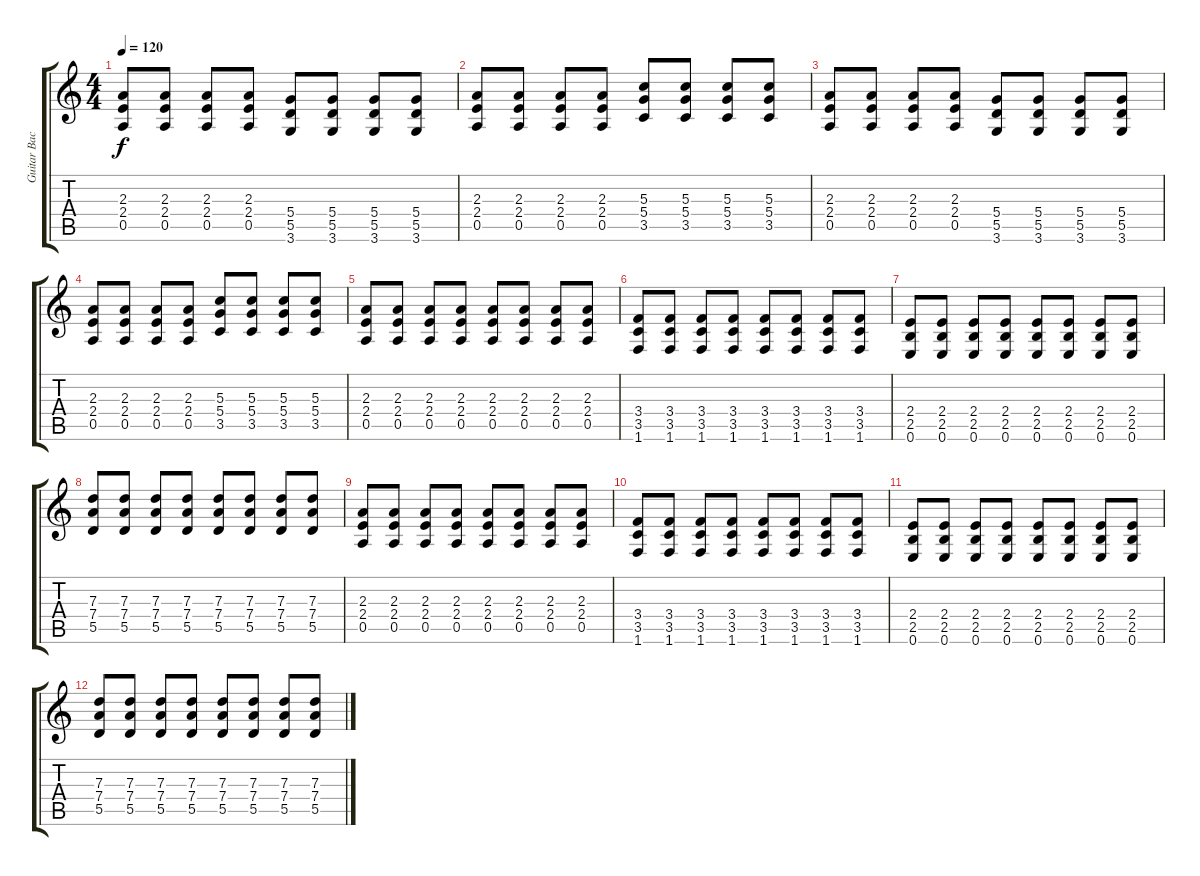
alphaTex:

\track ("Guitar Backup" "Guitar Bac") {instrument distortionguitar}
\staff {score tabs}
\tuning (E4 B3 G3 D3 A2 E2) {hide}
\ts (4 4)
\tempo 120
\clef g2
\ks c
(2.3 2.4 0.5).8{dy f instrument distortionguitar} (2.3 2.4 0.5).8 (2.3 2.4 0.5).8 (2.3 2.4 0.5).8 (5.4 5.5 3.6).8 (5.4 5.5 3.6).8 (5.4 5.5 3.6).8 (5.4 5.5 3.6).8 |
(2.3 2.4 0.5).8 (2.3 2.4 0.5).8 (2.3 2.4 0.5).8 (2.3 2.4 0.5).8 (5.3 5.4 3.5).8 (5.3 5.4 3.5).8 (5.3 5.4 3.5).8 (5.3 5.4 3.5).8 |
(2.3 2.4 0.5).8 (2.3 2.4 0.5).8 (2.3 2.4 0.5).8 (2.3 2.4 0.5).8 (5.4 5.5 3.6).8 (5.4 5.5 3.6).8 (5.4 5.5 3.6).8 (5.4 5.5 3.6).8 |
(2.3 2.4 0.5).8 (2.3 2.4 0.5).8 (2.3 2.4 0.5).8 (2.3 2.4 0.5).8 (5.3 5.4 3.5).8 (5.3 5.4 3.5).8 (5.3 5.4 3.5).8 (5.3 5.4 3.5).8 |
(2.3 2.4 0.5).8 (2.3 2.4 0.5).8 (2.3 2.4 0.5).8 (2.3 2.4 0.5).8 (2.3 2.4 0.5).8 (2.3 2.4 0.5).8 (2.3 2.4 0.5).8 (2.3 2.4 0.5).8 |
(3.4 3.5 1.6).8 (3.4 3.5 1.6).8 (3.4 3.5 1.6).8 (3.4 3.5 1.6).8 (3.4 3.5 1.6).8 (3.4 3.5 1.6).8 (3.4 3.5 1.6).8 (3.4 3.5 1.6).8 |
(2.4 2.5 0.6).8 (2.4 2.5 0.6).8 (2.4 2.5 0.6).8 (2.4 2.5 0.6).8 (2.4 2.5 0.6).8 (2.4 2.5 0.6).8 (2.4 2.5 0.6).8 (2.4 2.5 0.6).8 |
(7.3 7.4 5.5).8 (7.3 7.4 5.5).8 (7.3 7.4 5.5).8 (7.3 7.4 5.5).8 (7.3 7.4 5.5).8 (7.3 7.4 5.5).8 (7.3 7.4 5.5).8 (7.3 7.4 5.5).8 |
(2.3 2.4 0.5).8 (2.3 2.4 0.5).8 (2.3 2.4 0.5).8 (2.3 2.4 0.5).8 (2.3 2.4 0.5).8 (2.3 2.4 0.5).8 (2.3 2.4 0.5).8 (2.3 2.4 0.5).8 |
(3.4 3.5 1.6).8 (3.4 3.5 1.6).8 (3.4 3.5 1.6).8 (3.4 3.5 1.6).8 (3.4 3.5 1.6).8 (3.4 3.5 1.6).8 (3.4 3.5 1.6).8 (3.4 3.5 1.6).8 |
(2.4 2.5 0.6).8 (2.4 2.5 0.6).8 (2.4 2.5 0.6).8 (2.4 2.5 0.6).8 (2.4 2.5 0.6).8 (2.4 2.5 0.6).8 (2.4 2.5 0.6).8 (2.4 2.5 0.6).8 |
(7.3 7.4 5.5).8 (7.3 7.4 5.5).8 (7.3 7.4 5.5).8 (7.3 7.4 5.5).8 (7.3 7.4 5.5).8 (7.3 7.4 5.5).8 (7.3 7.4 5.5).8 (7.3 7.4 5.5).8
